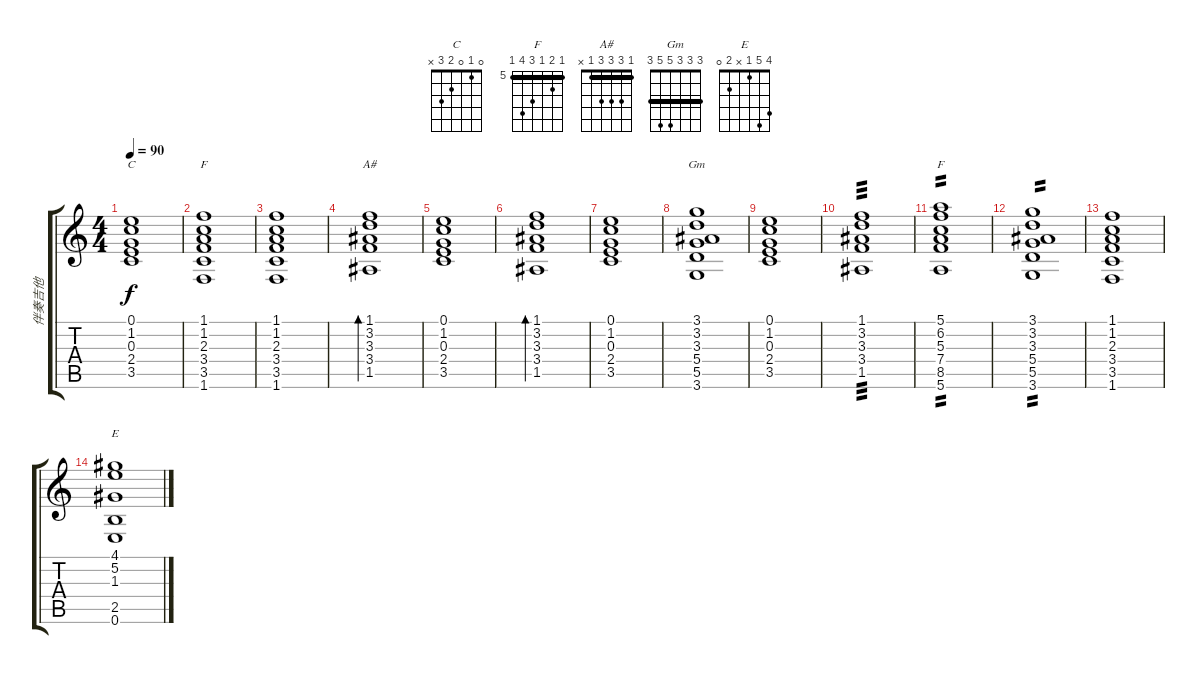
\track ("伴奏吉他" "伴奏吉他") {instrument acousticguitarsteel}
\staff {score tabs}
\tuning (E4 B3 G3 D3 A2 E2) {hide}
\chord ("C" 0 1 0 2 3 x)
\chord ("F" 1 1 2 3 3 1) {barre 1}
\chord ("A#" 1 3 3 3 1 x) {barre 1}
\chord ("Gm" 3 3 3 5 5 3) {barre 3}
\chord ("F" 5 6 5 7 8 5) {firstfret 5 barre 5}
\chord ("E" 4 5 1 x 2 0)
\ts (4 4)
\tempo 90
\clef g2
\ks c
(0.1 1.2 0.3 2.4 3.5).1{ch "C" dy f} |
(1.1 1.2 2.3 3.4 3.5 1.6).1{ch "F"} |
(1.1 1.2 2.3 3.4 3.5 1.6).1 |
(1.1 3.2 3.3 3.4 1.5).1{bd 240 ch "A#"} |
(0.1 1.2 0.3 2.4 3.5).1 |
(1.1 3.2 3.3 3.4 1.5).1{bd 240} |
(0.1 1.2 0.3 2.4 3.5).1 |
(3.1 3.2 3.3 5.4 5.5 3.6).1{ch "Gm"} |
(0.1 1.2 0.3 2.4 3.5).1 |
(1.1 3.2 3.3 3.4 1.5).1{tp 3} |
(5.1 6.2 5.3 7.4 8.5 5.6).1{ch "F" tp 2} |
(3.1 3.2 3.3 5.4 5.5 3.6).1{tp 2} |
(1.1 1.2 2.3 3.4 3.5 1.6).1 |
(4.1 5.2 1.3 2.5 0.6).1{ch "E"}
